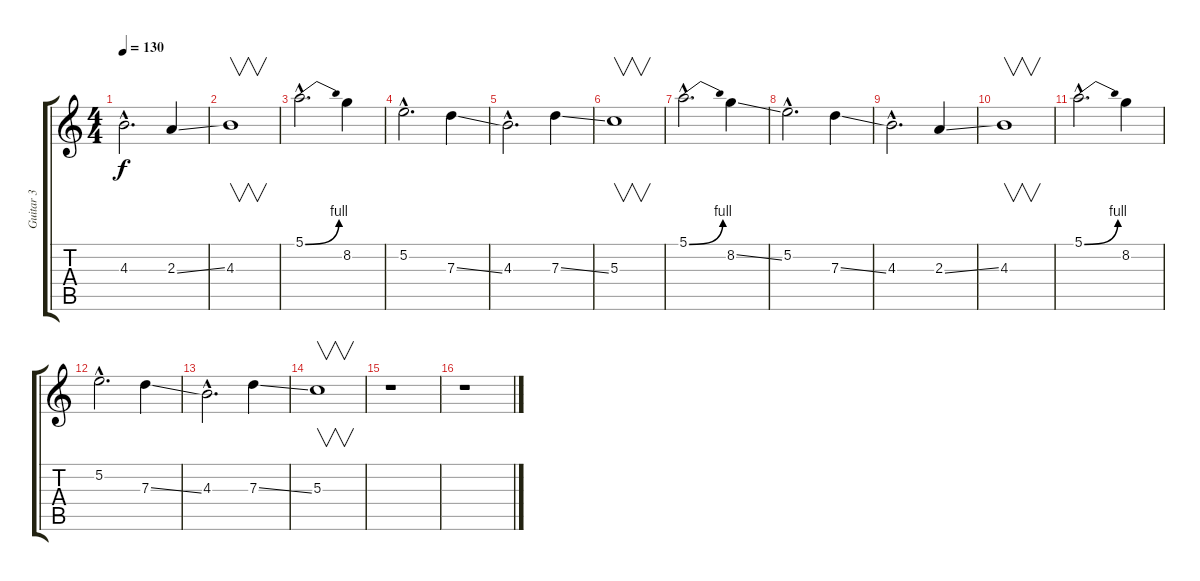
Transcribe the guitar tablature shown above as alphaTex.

\track ("Guitar 3" "Guitar 3") {instrument overdrivenguitar}
\staff {score tabs}
\tuning (E4 B3 G3 D3 A2 E2) {hide}
\ts (4 4)
\tempo 130
\clef g2
\ks c
4.3{hac}.2{d dy f} 2.3{ss}.4 |
4.3.1{v} |
5.1{be (bend 0 0 60 4) hac}.2{d} 8.2.4 |
5.2{hac}.2{d} 7.3{ss}.4 |
4.3{hac}.2{d} 7.3{ss}.4 |
5.3.1{v} |
5.1{be (bend 0 0 60 4) hac}.2{d} 8.2{ss}.4 |
5.2{hac}.2{d} 7.3{ss}.4 |
4.3{hac}.2{d} 2.3{ss}.4 |
4.3.1{v} |
5.1{be (bend 0 0 60 4) hac}.2{d} 8.2.4 |
5.2{hac}.2{d} 7.3{ss}.4 |
4.3{hac}.2{d} 7.3{ss}.4 |
5.3.1{v} |
r.1 |
r.1
